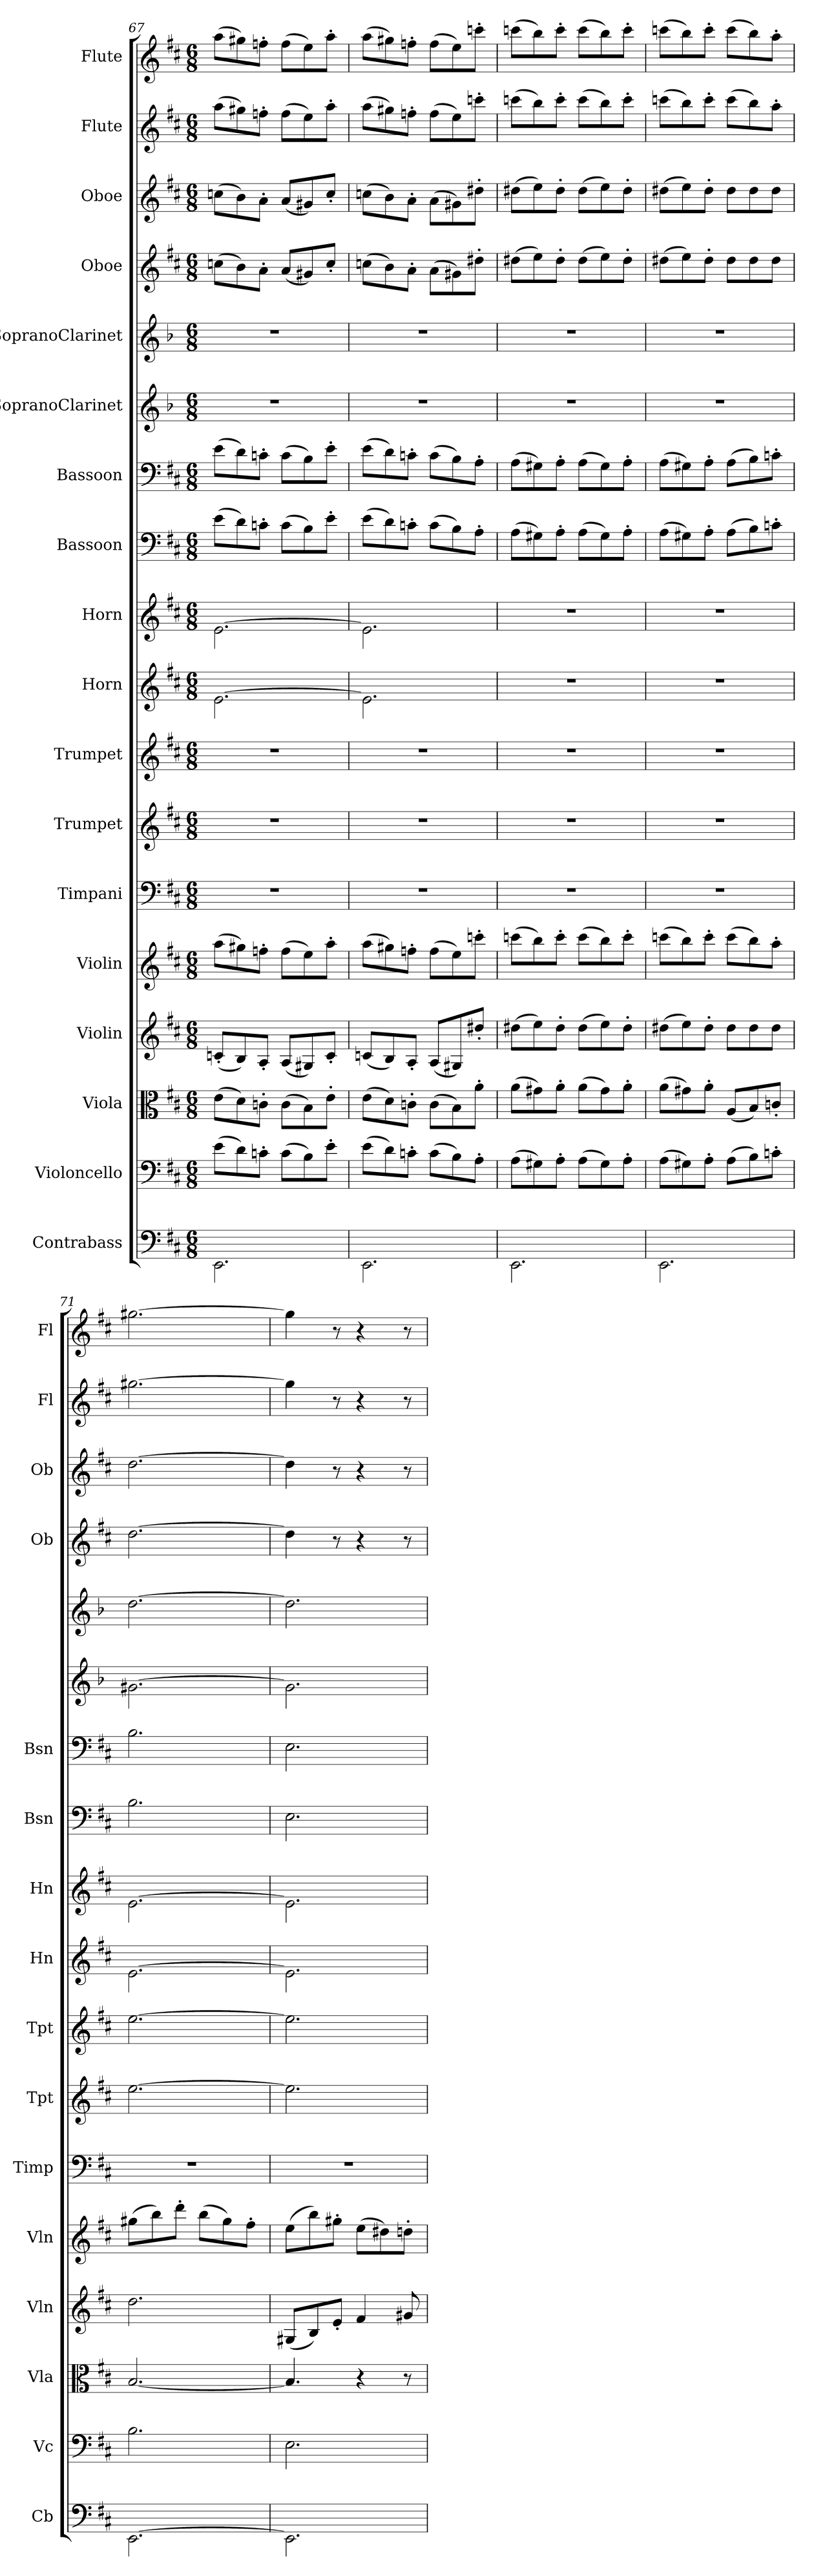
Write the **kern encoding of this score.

**kern	**kern	**kern	**kern	**kern	**kern	**kern	**kern	**kern	**kern	**kern	**kern	**kern	**kern	**kern	**kern	**kern	**kern
*part18	*part17	*part16	*part15	*part14	*part13	*part12	*part11	*part10	*part9	*part8	*part7	*part6	*part5	*part4	*part3	*part2	*part1
*staff18	*staff17	*staff16	*staff15	*staff14	*staff13	*staff12	*staff11	*staff10	*staff9	*staff8	*staff7	*staff6	*staff5	*staff4	*staff3	*staff2	*staff1
*I"Contrabass	*I"Violoncello	*I"Viola	*I"Violin	*I"Violin	*I"Timpani	*I"Trumpet	*I"Trumpet	*I"Horn	*I"Horn	*I"Bassoon	*I"Bassoon	*I"SopranoClarinet	*I"SopranoClarinet	*I"Oboe	*I"Oboe	*I"Flute	*I"Flute
*I'Cb	*I'Vc	*I'Vla	*I'Vln	*I'Vln	*I'Timp	*I'Tpt	*I'Tpt	*I'Hn	*I'Hn	*I'Bsn	*I'Bsn	*	*	*I'Ob	*I'Ob	*I'Fl	*I'Fl
*clefF4	*clefF4	*clefC3	*clefG2	*clefG2	*clefF4	*clefG2	*clefG2	*clefG2	*clefG2	*clefF4	*clefF4	*clefG2	*clefG2	*clefG2	*clefG2	*clefG2	*clefG2
*k[f#c#]	*k[f#c#]	*k[f#c#]	*k[f#c#]	*k[f#c#]	*k[f#c#]	*k[f#c#]	*k[f#c#]	*k[f#c#]	*k[f#c#]	*k[f#c#]	*k[f#c#]	*k[b-]	*k[b-]	*k[f#c#]	*k[f#c#]	*k[f#c#]	*k[f#c#]
*M6/8	*M6/8	*M6/8	*M6/8	*M6/8	*M6/8	*M6/8	*M6/8	*M6/8	*M6/8	*M6/8	*M6/8	*M6/8	*M6/8	*M6/8	*M6/8	*M6/8	*M6/8
=67	=67	=67	=67	=67	=67	=67	=67	=67	=67	=67	=67	=67	=67	=67	=67	=67	=67
2.EE\	(8e\L	(8e\L	(8cn'/L	(8aa\L	2.r	2.r	2.r	[2.e\	[2.e\	(8e\L	(8e\L	2.r	2.r	(8ccn\L	(8ccn\L	(8aa\L	(8aa\L
.	8d\)	8d\)	8B/)	8gg#X\)	.	.	.	.	.	8d\)	8d\)	.	.	8b\)	8b\)	8gg#X\)	8gg#X\)
.	8cn'\J	8cn'\J	8A'/J	8ffn'\J	.	.	.	.	.	8cn'\J	8cn'\J	.	.	8a'\J	8a'\J	8ffn'\J	8ffn'\J
.	(8c\L	(8c\L	(8A/L	(8ff\L	.	.	.	.	.	(8c\L	(8c\L	.	.	(8a/L	(8a/L	(8ff\L	(8ff\L
.	8B\)	8B\)	8G#X/)	8ee\)	.	.	.	.	.	8B\)	8B\)	.	.	8g#X/)	8g#X/)	8ee\)	8ee\)
.	8e'\J	8e'\J	8c'/J	8aa'\J	.	.	.	.	.	8e'\J	8e'\J	.	.	8cc'/J	8cc'/J	8aa'\J	8aa'\J
=68	=68	=68	=68	=68	=68	=68	=68	=68	=68	=68	=68	=68	=68	=68	=68	=68	=68
2.EE\	(8e\L	(8e\L	(8cn/L	(8aa\L	2.r	2.r	2.r	2.e\]	2.e\]	(8e\L	(8e\L	2.r	2.r	(8ccn\L	(8ccn\L	(8aa\L	(8aa\L
.	8d\)	8d\)	8B/)	8gg#X\)	.	.	.	.	.	8d\)	8d\)	.	.	8b\)	8b\)	8gg#X\)	8gg#X\)
.	8cn'\J	8cn'\J	8A'/J	8ffn'\J	.	.	.	.	.	8cn'\J	8cn'\J	.	.	8a'\J	8a'\J	8ffn'\J	8ffn'\J
.	(8c\L	(8c\L	(8A/L	(8ff\L	.	.	.	.	.	(8c\L	(8c\L	.	.	(8a\L	(8a\L	(8ff\L	(8ff\L
.	8B\)	8B\)	8G#X/)	8ee\)	.	.	.	.	.	8B\)	8B\)	.	.	8g#X\)	8g#X\)	8ee\)	8ee\)
.	8A'\J	8a'\J	8dd#X'/J	8cccn'\J	.	.	.	.	.	8A'\J	8A'\J	.	.	8dd#X'\J	8dd#X'\J	8cccn'\J	8cccn'\J
=69	=69	=69	=69	=69	=69	=69	=69	=69	=69	=69	=69	=69	=69	=69	=69	=69	=69
2.EE\	(8A\L	(8a\L	(8dd#X\L	(8cccn\L	2.r	2.r	2.r	2.r	2.r	(8A\L	(8A\L	2.r	2.r	(8dd#X\L	(8dd#X\L	(8cccn\L	(8cccn\L
.	8G#X\)	8g#X\)	8ee\)	8bb\)	.	.	.	.	.	8G#X\)	8G#X\)	.	.	8ee\)	8ee\)	8bb\)	8bb\)
.	8A'\J	8a'\J	8dd#'\J	8ccc'\J	.	.	.	.	.	8A'\J	8A'\J	.	.	8dd#'\J	8dd#'\J	8ccc'\J	8ccc'\J
.	(8A\L	(8a\L	(8dd#\L	(8ccc\L	.	.	.	.	.	(8A\L	(8A\L	.	.	(8dd#\L	(8dd#\L	(8ccc\L	(8ccc\L
.	8G#\)	8g#\)	8ee\)	8bb\)	.	.	.	.	.	8G#\)	8G#\)	.	.	8ee\)	8ee\)	8bb\)	8bb\)
.	8A'\J	8a'\J	8dd#'\J	8ccc'\J	.	.	.	.	.	8A'\J	8A'\J	.	.	8dd#'\J	8dd#'\J	8ccc'\J	8ccc'\J
=70	=70	=70	=70	=70	=70	=70	=70	=70	=70	=70	=70	=70	=70	=70	=70	=70	=70
2.EE\	(8A\L	(8a\L	(8dd#X\L	(8cccn\L	2.r	2.r	2.r	2.r	2.r	(8A\L	(8A\L	2.r	2.r	(8dd#X\L	(8dd#X\L	(8cccn\L	(8cccn\L
.	8G#X\)	8g#X\)	8ee\)	8bb\)	.	.	.	.	.	8G#X\)	8G#X\)	.	.	8ee\)	8ee\)	8bb\)	8bb\)
.	8A'\J	8a'\J	8dd#'\J	8ccc'\J	.	.	.	.	.	8A'\J	8A'\J	.	.	8dd#'\J	8dd#'\J	8ccc'\J	8ccc'\J
.	(8A\L	(8A/L	8dd#\L	(8ccc\L	.	.	.	.	.	(8A\L	(8A\L	.	.	8dd#\L	8dd#\L	(8ccc\L	(8ccc\L
.	8B\)	8B/)	8dd#\	8bb\)	.	.	.	.	.	8B\)	8B\)	.	.	8dd#\	8dd#\	8bb\)	8bb\)
.	8cn'\J	8cn'/J	8dd#\J	8aa'\J	.	.	.	.	.	8cn'\J	8cn'\J	.	.	8dd#\J	8dd#\J	8aa'\J	8aa'\J
=71	=71	=71	=71	=71	=71	=71	=71	=71	=71	=71	=71	=71	=71	=71	=71	=71	=71
[2.EE\	2.B\	[2.B/	2.dd\	(8gg#X\L	2.r	[2.ee\	[2.ee\	[2.e\	[2.e\	2.B\	2.B\	[2.g#X\	[2.dd\	[2.dd\	[2.dd\	[2.gg#X\	[2.gg#X\
.	.	.	.	8bb\)	.	.	.	.	.	.	.	.	.	.	.	.	.
.	.	.	.	8ddd'\J	.	.	.	.	.	.	.	.	.	.	.	.	.
.	.	.	.	(8bb\L	.	.	.	.	.	.	.	.	.	.	.	.	.
.	.	.	.	8gg#\)	.	.	.	.	.	.	.	.	.	.	.	.	.
.	.	.	.	8ff#'\J	.	.	.	.	.	.	.	.	.	.	.	.	.
=72	=72	=72	=72	=72	=72	=72	=72	=72	=72	=72	=72	=72	=72	=72	=72	=72	=72
2.EE\]	2.E\	4.B/]	(8G#X/L	(8ee\L	2.r	2.ee\]	2.ee\]	2.e\]	2.e\]	2.E\	2.E\	2.g#\]	2.dd\]	4dd\]	4dd\]	4gg#\]	4gg#\]
.	.	.	8B/)	8bb\)	.	.	.	.	.	.	.	.	.	.	.	.	.
.	.	.	8e'/J	8gg#X'\J	.	.	.	.	.	.	.	.	.	8r	8r	8r	8r
.	.	4r	4f#/	(8ee\L	.	.	.	.	.	.	.	.	.	4r	4r	4r	4r
.	.	.	.	8dd#X\)	.	.	.	.	.	.	.	.	.	.	.	.	.
.	.	8r	8g#X/	8ddn'\J	.	.	.	.	.	.	.	.	.	8r	8r	8r	8r
=	=	=	=	=	=	=	=	=	=	=	=	=	=	=	=	=	=
*-	*-	*-	*-	*-	*-	*-	*-	*-	*-	*-	*-	*-	*-	*-	*-	*-	*-
